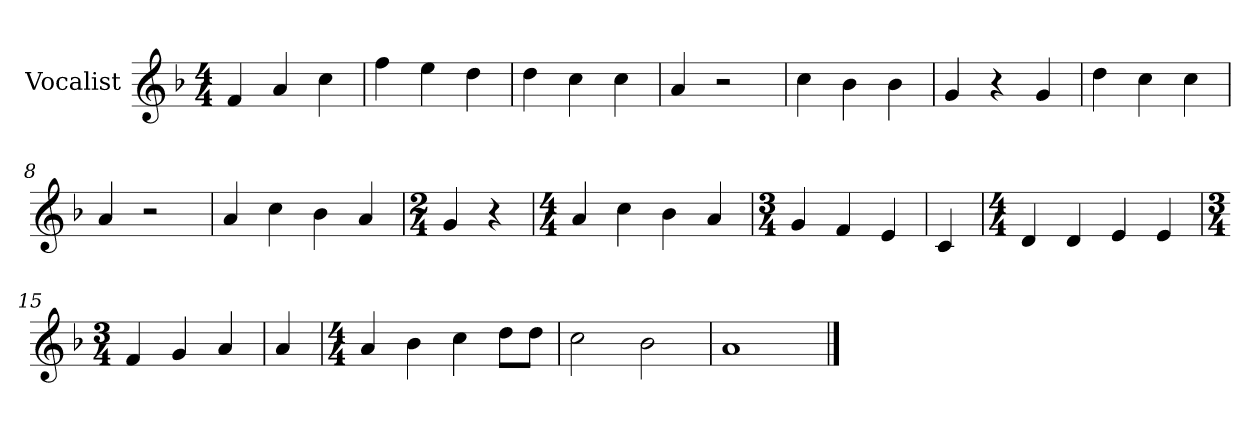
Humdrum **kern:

**kern
*part1
*staff1
*I"Vocalist
*k[b-]
*F:
*M4/4
=1
4f
4a
4cc
=2
4ff
4ee
4dd
=3
4dd
4cc
4cc
=4
4a
2r
=5
4cc
4b-
4b-
=6
4g
4r
4g
=7
4dd
4cc
4cc
=8
4a
2r
=9
4a
4cc
4b-
4a
=10
*M2/4
4g
4r
=11
*M4/4
4a
4cc
4b-
4a
=12
*M3/4
4g
4f
4e
=13
4c
=14
*M4/4
4d
4d
4e
4e
=15
*M3/4
4f
4g
4a
=16
4a
=17
*M4/4
4a
4b-
4cc
8ddL
8ddJ
=18
2cc
2b-
=19
1a
==
*-
